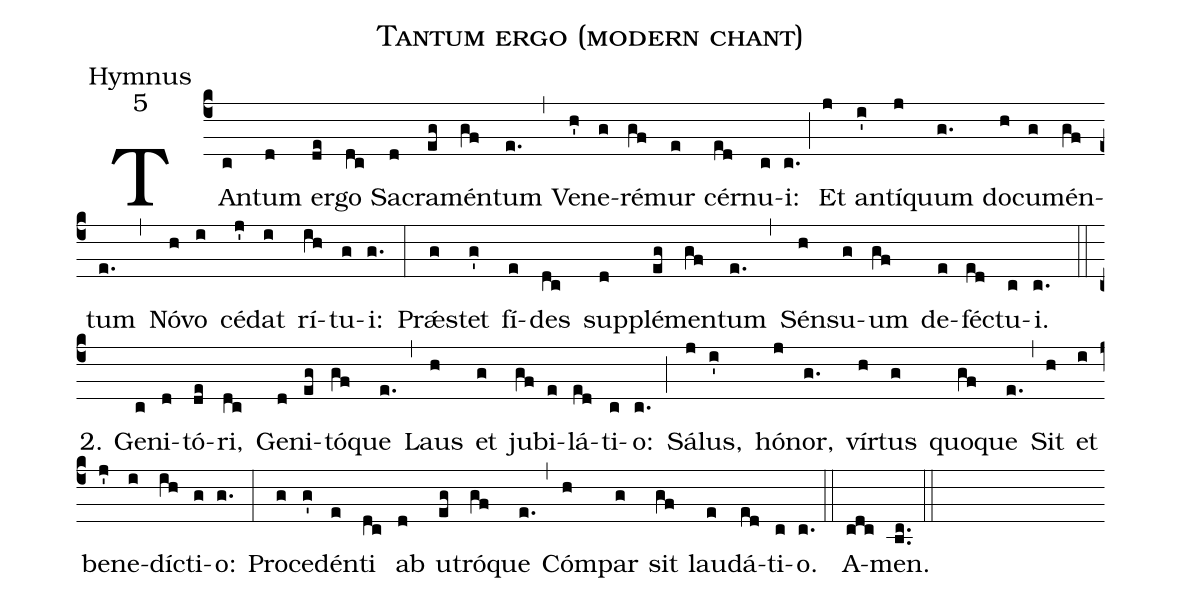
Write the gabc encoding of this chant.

name: Tantum ergo (modern chant);
office-part: Hymnus;
mode: 5;
%%
(c4) TAn(c)tum(d) er(de)go(dc) Sa(d)cra(eg)mén(gf)tum(e.) (,)
Ve(h')ne(g)ré(gf)mur(e) cér(ed)nu(c)i:(c.) (;)
Et(j) an(i')tí(j)quum(g.) do(h)cu(g)mén(gf)tum(e.) (,)
Nó(h)vo(i) cé(j')dat(i) rí(ih)tu(g)i:(g.) (:)
Prǽs(g)tet(g') fí(e)des(dc) sup(d)plé(eg)men(gf)tum(e.) (,)
Sén(h)su(g)um(gf) de(e)féc(ed)tu(c)i.(c.) (::)
2. Ge(c)ni(d)tó(de)ri,(dc) Ge(d)ni(eg)tó(gf)que(e.) (,)
Laus(h) et(g) ju(gf)bi(e)lá(ed)ti(c)o:(c.) (;)
Sá(j)lus,(i') hó(j)nor,(g.) vír(h)tus(g) quo(gf)que(e.) (,)
Sit(h) et(i) be(j')ne(i)díc(ih)ti(g)o:(g.) (:)
Pro(g)ce(g')dén(e)ti(dc) ab(d) u(eg)tró(gf)que(e.) (,)
Cóm(h)par(g) sit(gf) lau(e)dá(ed)ti(c)o.(c.) (::)
A(cdc)men.(bc..) (::)
